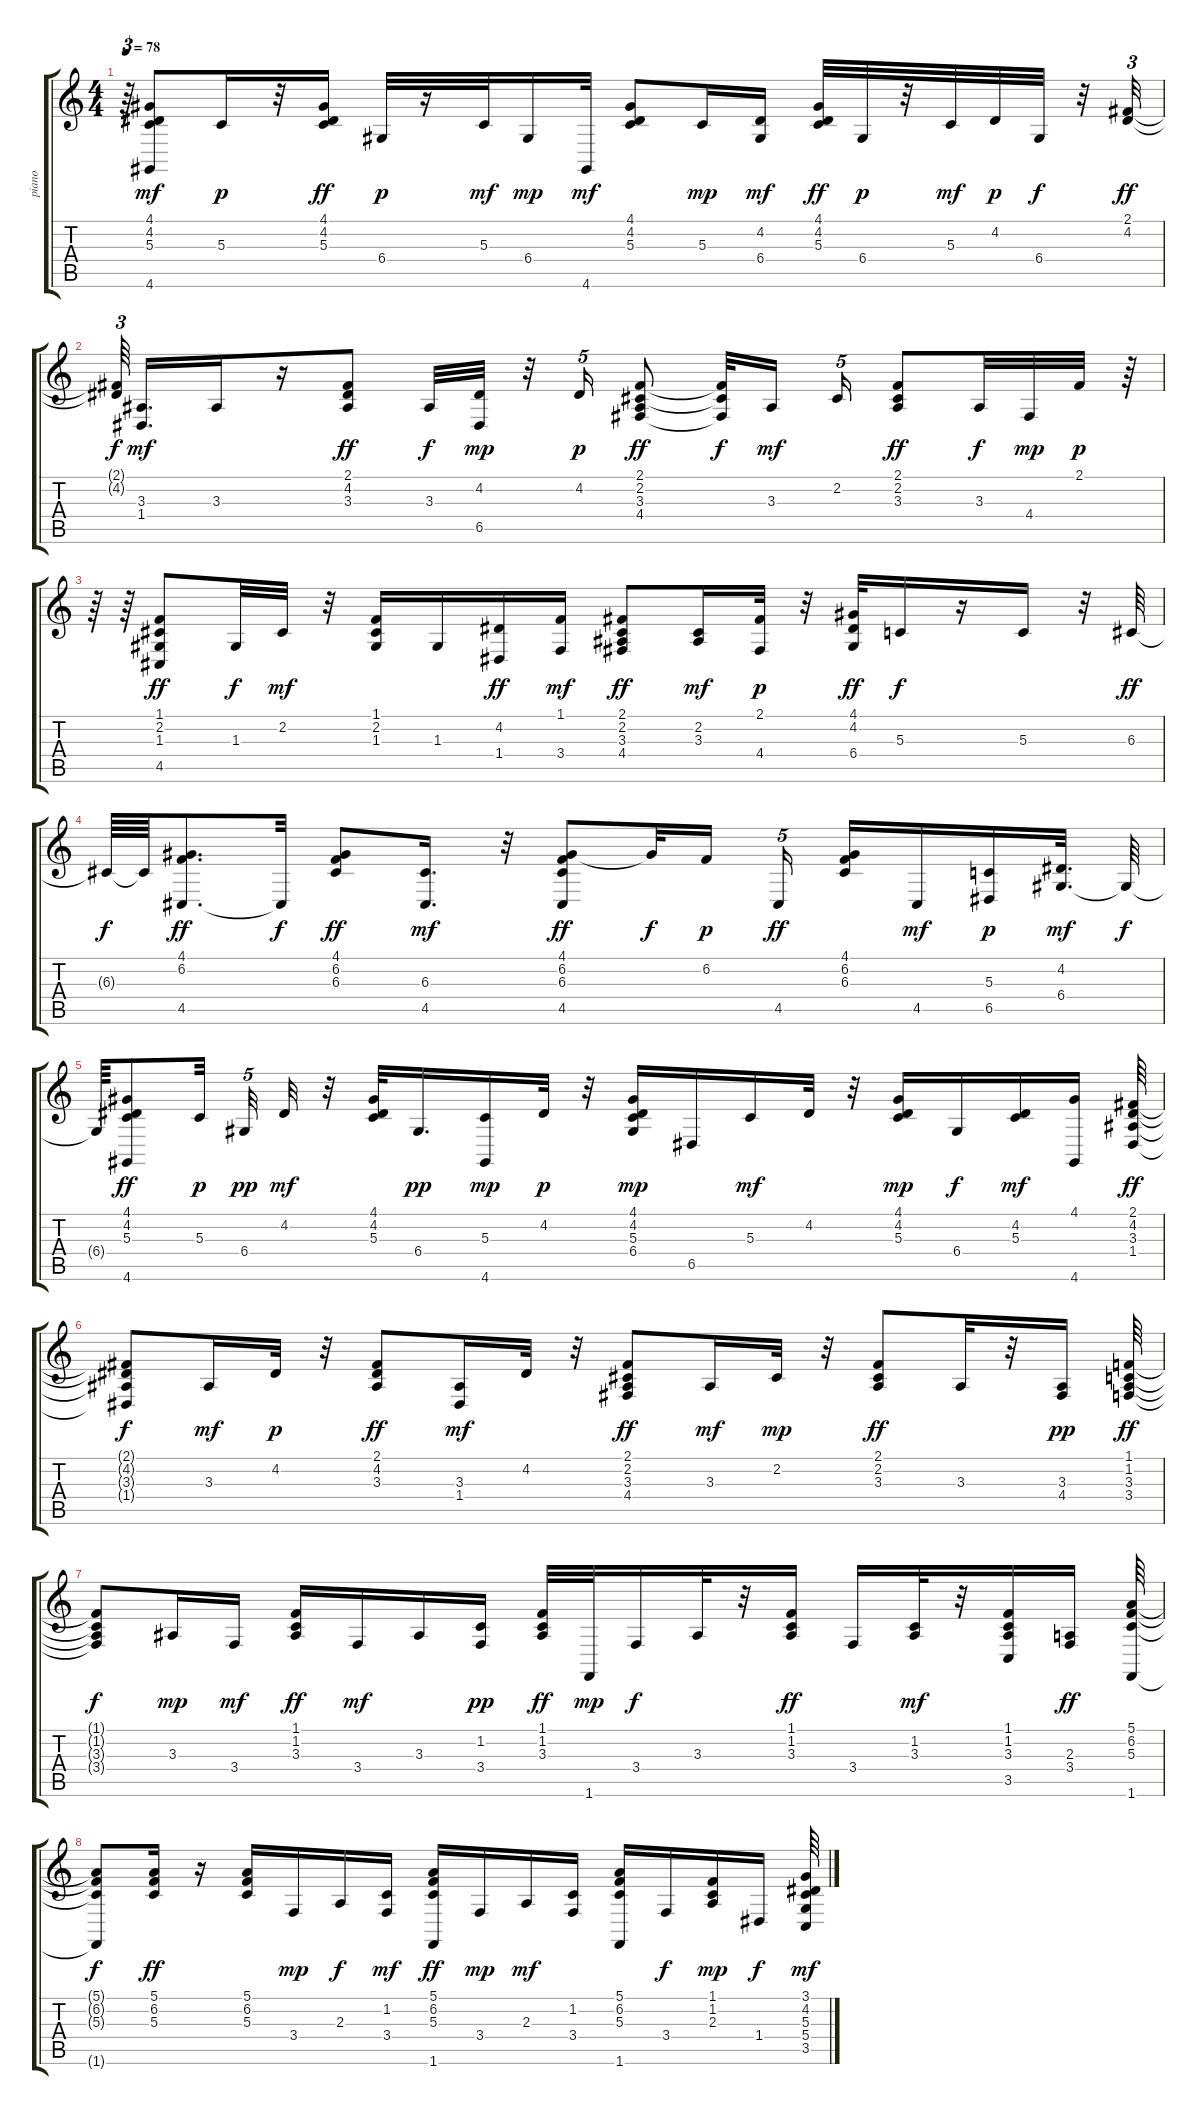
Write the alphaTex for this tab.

\track ("piano" "piano") {instrument honkytonkpiano}
\staff {score tabs}
\tuning (E4 B3 G3 D3 A2 E2) {hide}
\ts (4 4)
\tempo 78
\clef g2
\ks c
r.64{tu (3 2) dy f} (4.1 4.2 5.3 4.6).8{dy mf} 5.3.16{dy p} r.32 (4.1 4.2 5.3).16{dy ff} 6.4.32{dy p} r.16 5.3.32{dy mf} 6.4.16{dy mp} 4.6.32{dy mf} (4.1 4.2 5.3).8 5.3.16{dy mp} (4.2 6.4).16{dy mf} (4.1 4.2 5.3).32{dy ff} 6.4.32{dy p} r.32 5.3.32{dy mf} 4.2.32{dy p} 6.4.32{dy f} r.32 (2.1 4.2).32{tu (3 2) dy ff} |
(2.1{t} 4.2{t}).64{tu (3 2) dy f} (3.3 1.4).16{d dy mf} 3.3.16 r.16 (2.1 4.2 3.3).8{dy ff} 3.3.32{dy f} (4.2 6.5).32{dy mp} r.32 4.2.16{tu (5 4) dy p} (2.1 2.2 3.3 4.4).8{dy ff} (2.1{t} 2.2{t} 4.4{t}).32{dy f} 3.3.16{dy mf} 2.2.16{tu (5 4)} (2.1 2.2 3.3).8{dy ff} 3.3.32{dy f} 4.4.32{dy mp} 2.1.32{dy p} r.64 |
r.64 r.64 (1.1 2.2 1.3 4.5).8{dy ff} 1.3.32{dy f} 2.2.32{dy mf} r.32 (1.1 2.2 1.3).16 1.3.16 (4.2 1.4).16{dy ff} (1.1 3.4).16{dy mf} (2.1 2.2 3.3 4.4).8{dy ff} (2.2 3.3).16{dy mf} (2.1 4.4).32{dy p} r.32 (4.1 4.2 6.4).32{dy ff} 5.3.16{dy f} r.16 5.3.16 r.32 6.3.64{dy ff} |
6.3{t}.64{dy f} 6.3{t}.64 (4.1 6.2 4.5).8{d dy ff} 4.5{t}.32{dy f} (4.1 6.2 6.3).8{dy ff} (6.3 4.5).16{d dy mf} r.32 (4.1 6.2 6.3 4.5).8{dy ff} 4.1{t}.32{dy f} 6.2.16{dy p} 4.5.16{tu (5 4) dy ff} (4.1 6.2 6.3).16 4.5.16{dy mf} (5.3 6.5).16{dy p} (4.2 6.4).32{d dy mf} 6.4{t}.64{dy f} |
6.4{t}.64 (4.1 4.2 5.3 4.6).8{dy ff} 5.3.32{dy p} 6.4.32{tu (5 4) dy pp} 4.2.32{dy mf} r.32 (4.1 4.2 5.3).32 6.4.16{d dy pp} (5.3 4.6).16{dy mp} 4.2.32{dy p} r.32 (4.1 4.2 5.3 6.4).16{dy mp} 6.5.16 5.3.16{dy mf} 4.2.32 r.32 (4.1 4.2 5.3).16{dy mp} 6.4.16{dy f} (4.2 5.3).16{dy mf} (4.1 4.6).16 (2.1 4.2 3.3 1.4).64{dy ff} |
(2.1{t} 4.2{t} 3.3{t} 1.4{t}).8{dy f} 3.3.16{dy mf} 4.2.32{dy p} r.32 (2.1 4.2 3.3).8{dy ff} (3.3 1.4).16{dy mf} 4.2.32 r.32 (2.1 2.2 3.3 4.4).8{dy ff} 3.3.16{dy mf} 2.2.32{dy mp} r.32 (2.1 2.2 3.3).8{dy ff} 3.3.32 r.32 (3.3 4.4).16{dy pp} (1.1 1.2 3.3 3.4).64{dy ff} |
(1.1{t} 1.2{t} 3.3{t} 3.4{t}).8{dy f} 3.3.16{dy mp} 3.4.16{dy mf} (1.1 1.2 3.3).16{dy ff} 3.4.16{dy mf} 3.3.16 (1.2 3.4).16{dy pp} (1.1 1.2 3.3).32{dy ff} 1.6.32{dy mp} 3.4.16{dy f} 3.3.32 r.32 (1.1 1.2 3.3).16{dy ff} 3.4.16 (1.2 3.3).32{dy mf} r.32 (1.1 1.2 3.3 3.5).16 (2.3 3.4).16{dy ff} (5.1 6.2 5.3 1.6).64 |
(5.1{t} 6.2{t} 5.3{t} 1.6{t}).8{dy f} (5.1 6.2 5.3).16{dy ff} r.16 (5.1 6.2 5.3).16 3.4.16{dy mp} 2.3.16{dy f} (1.2 3.4).16{dy mf} (5.1 6.2 5.3 1.6).16{dy ff} 3.4.16{dy mp} 2.3.16{dy mf} (1.2 3.4).16 (5.1 6.2 5.3 1.6).16 3.4.16{dy f} (1.1 1.2 2.3).16{dy mp} 1.4.16{dy f} (3.1 4.2 5.3 5.4 3.5).64{dy mf}
